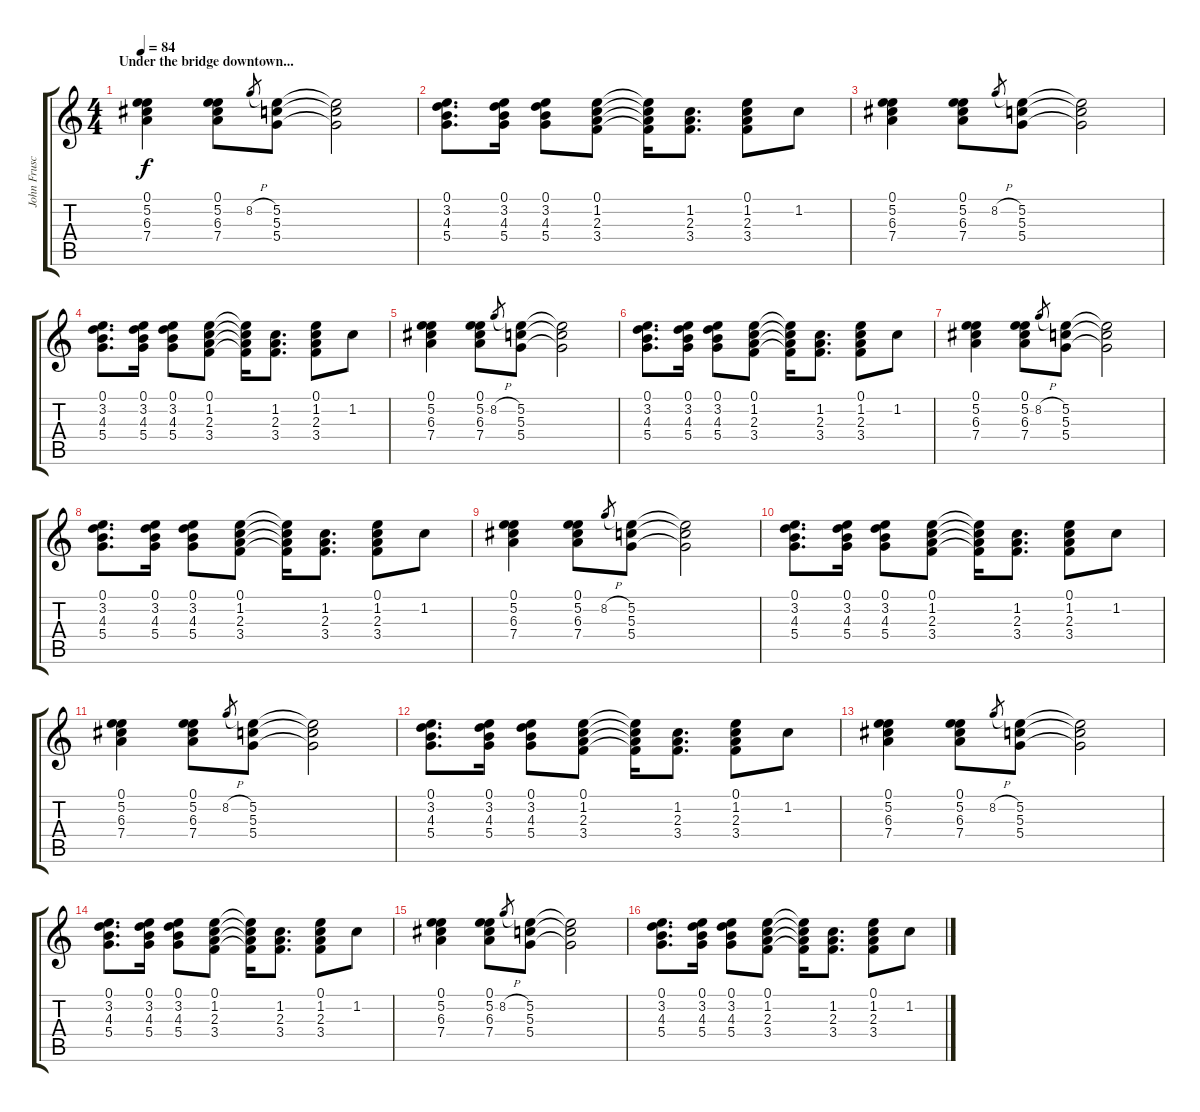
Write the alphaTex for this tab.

\track ("John Frusciante" "John Frusc") {instrument electricguitarclean}
\staff {score tabs}
\tuning (E4 B3 G3 D3 A2 E2) {hide}
\ts (4 4)
\section ("" "Under the bridge downtown...")
\tempo 84
\clef g2
\ks c
(0.1 5.2 6.3 7.4).4{dy f} (0.1 5.2 6.3 7.4).8 8.2{h}.8{gr} (5.2 5.3 5.4).8 (5.2{t} 5.3{t} 5.4{t}).2 |
(0.1 3.2 4.3 5.4).8{d} (0.1 3.2 4.3 5.4).16 (0.1 3.2 4.3 5.4).8 (0.1 1.2 2.3 3.4).8 (0.1{t} 1.2{t} 2.3{t} 3.4{t}).16 (1.2 2.3 3.4).8{d} (0.1 1.2 2.3 3.4).8 1.2.8 |
(0.1 5.2 6.3 7.4).4 (0.1 5.2 6.3 7.4).8 8.2{h}.8{gr} (5.2 5.3 5.4).8 (5.2{t} 5.3{t} 5.4{t}).2 |
(0.1 3.2 4.3 5.4).8{d} (0.1 3.2 4.3 5.4).16 (0.1 3.2 4.3 5.4).8 (0.1 1.2 2.3 3.4).8 (0.1{t} 1.2{t} 2.3{t} 3.4{t}).16 (1.2 2.3 3.4).8{d} (0.1 1.2 2.3 3.4).8 1.2.8 |
(0.1 5.2 6.3 7.4).4 (0.1 5.2 6.3 7.4).8 8.2{h}.8{gr} (5.2 5.3 5.4).8 (5.2{t} 5.3{t} 5.4{t}).2 |
(0.1 3.2 4.3 5.4).8{d} (0.1 3.2 4.3 5.4).16 (0.1 3.2 4.3 5.4).8 (0.1 1.2 2.3 3.4).8 (0.1{t} 1.2{t} 2.3{t} 3.4{t}).16 (1.2 2.3 3.4).8{d} (0.1 1.2 2.3 3.4).8 1.2.8 |
(0.1 5.2 6.3 7.4).4 (0.1 5.2 6.3 7.4).8 8.2{h}.8{gr} (5.2 5.3 5.4).8 (5.2{t} 5.3{t} 5.4{t}).2 |
(0.1 3.2 4.3 5.4).8{d} (0.1 3.2 4.3 5.4).16 (0.1 3.2 4.3 5.4).8 (0.1 1.2 2.3 3.4).8 (0.1{t} 1.2{t} 2.3{t} 3.4{t}).16 (1.2 2.3 3.4).8{d} (0.1 1.2 2.3 3.4).8 1.2.8 |
(0.1 5.2 6.3 7.4).4 (0.1 5.2 6.3 7.4).8 8.2{h}.8{gr} (5.2 5.3 5.4).8 (5.2{t} 5.3{t} 5.4{t}).2 |
(0.1 3.2 4.3 5.4).8{d} (0.1 3.2 4.3 5.4).16 (0.1 3.2 4.3 5.4).8 (0.1 1.2 2.3 3.4).8 (0.1{t} 1.2{t} 2.3{t} 3.4{t}).16 (1.2 2.3 3.4).8{d} (0.1 1.2 2.3 3.4).8 1.2.8 |
(0.1 5.2 6.3 7.4).4 (0.1 5.2 6.3 7.4).8 8.2{h}.8{gr} (5.2 5.3 5.4).8 (5.2{t} 5.3{t} 5.4{t}).2 |
(0.1 3.2 4.3 5.4).8{d} (0.1 3.2 4.3 5.4).16 (0.1 3.2 4.3 5.4).8 (0.1 1.2 2.3 3.4).8 (0.1{t} 1.2{t} 2.3{t} 3.4{t}).16 (1.2 2.3 3.4).8{d} (0.1 1.2 2.3 3.4).8 1.2.8 |
(0.1 5.2 6.3 7.4).4 (0.1 5.2 6.3 7.4).8 8.2{h}.8{gr} (5.2 5.3 5.4).8 (5.2{t} 5.3{t} 5.4{t}).2 |
(0.1 3.2 4.3 5.4).8{d} (0.1 3.2 4.3 5.4).16 (0.1 3.2 4.3 5.4).8 (0.1 1.2 2.3 3.4).8 (0.1{t} 1.2{t} 2.3{t} 3.4{t}).16 (1.2 2.3 3.4).8{d} (0.1 1.2 2.3 3.4).8 1.2.8 |
(0.1 5.2 6.3 7.4).4 (0.1 5.2 6.3 7.4).8 8.2{h}.8{gr} (5.2 5.3 5.4).8 (5.2{t} 5.3{t} 5.4{t}).2 |
(0.1 3.2 4.3 5.4).8{d} (0.1 3.2 4.3 5.4).16 (0.1 3.2 4.3 5.4).8 (0.1 1.2 2.3 3.4).8 (0.1{t} 1.2{t} 2.3{t} 3.4{t}).16 (1.2 2.3 3.4).8{d} (0.1 1.2 2.3 3.4).8 1.2.8
